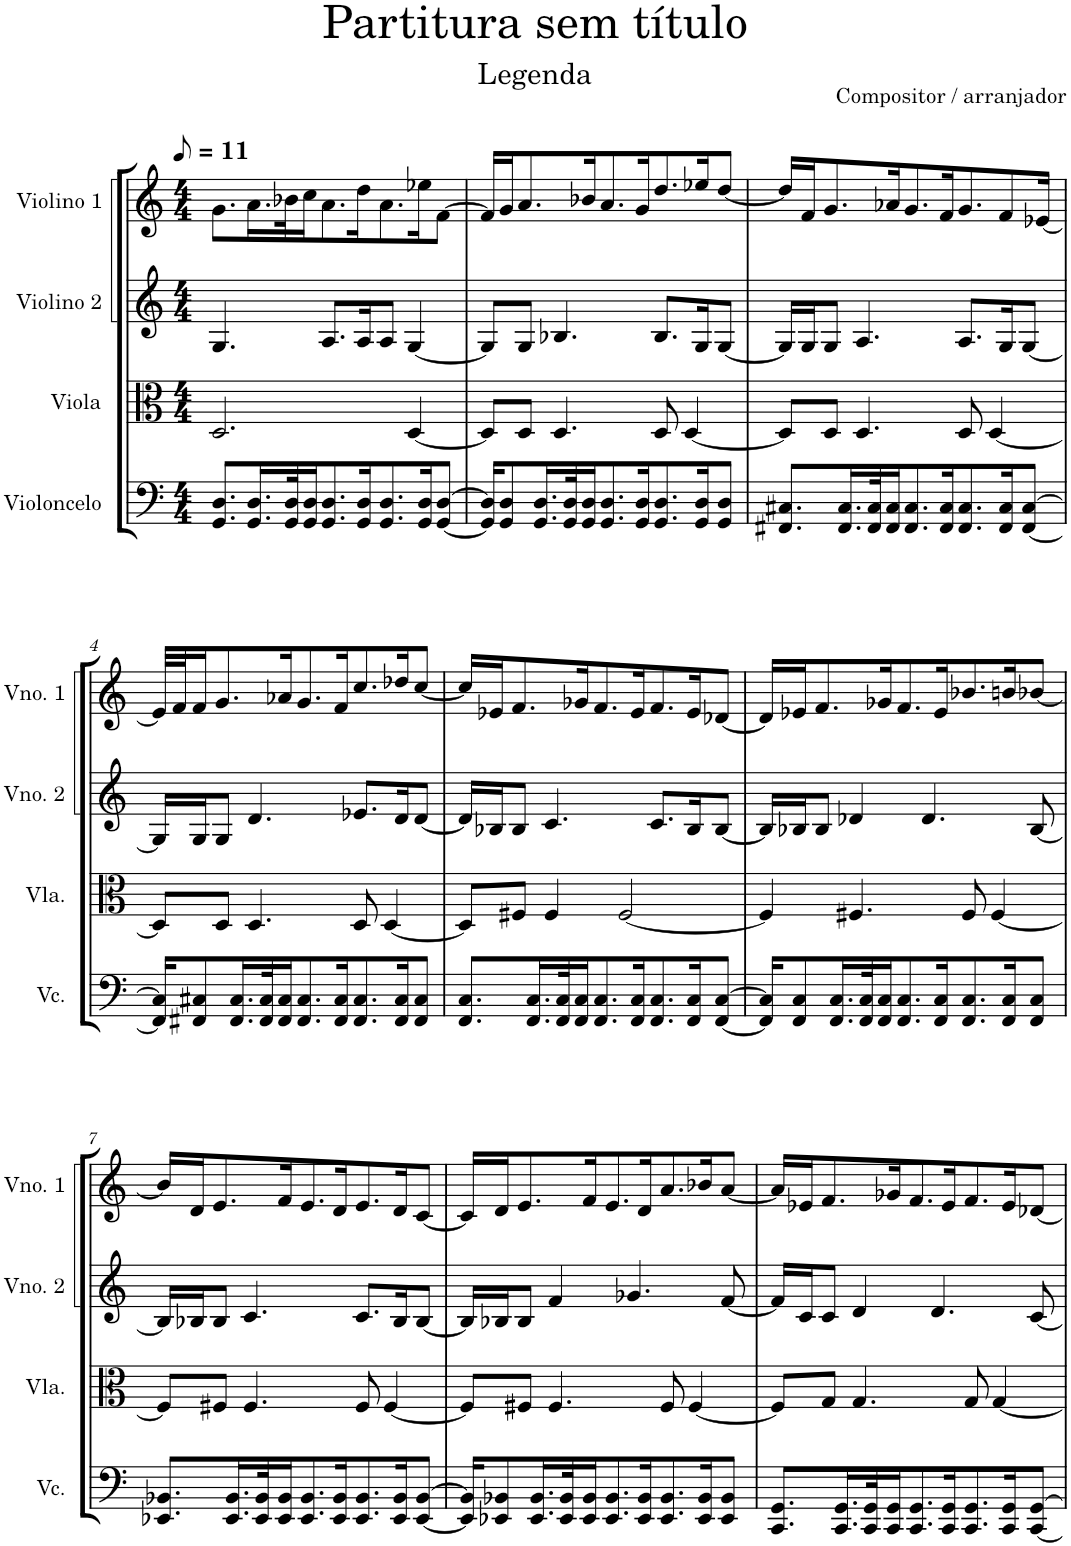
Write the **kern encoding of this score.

**kern	**kern	**kern	**kern
*part4	*part3	*part2	*part1
*staff4	*staff3	*staff2	*staff1
*I"Violoncelo	*I"Viola	*I"Violino 2	*I"Violino 1
*I'Vc.	*I'Vla.	*I'Vno. 2	*I'Vno. 1
*clefF4	*clefC3	*clefG2	*clefG2
*k[]	*k[]	*k[]	*k[]
*M4/4	*M4/4	*M4/4	*M4/4
*MM6	*MM6	*MM6	*MM6
=1	=1	=1	=1
8.GG/ 8.D/L	2.D/	4.G/	8.g\L
16.GG/ 16.D/L	.	.	16.a\L
32GG/ 32D/K	.	.	32b-X\K
16GG/ 16D/J	.	.	16cc\J
8.GG/ 8.D/	.	8.A/L	8.a\
16GG/ 16D/K	.	16A/K	16dd\K
8.GG/ 8.D/	.	8A/J	8.a\
.	[4D/	[4G/	.
16GG/ 16D/K	.	.	16ee-X\K
[8GG/ [8D/J	.	.	[8f\J
=2	=2	=2	=2
16GG/] 16D/]KL	8D/L]	8G/L]	16f/LL]
8GG/ 8D/	.	.	16g/J
.	8D/J	8G/J	8.a/
16.GG/ 16.D/L	.	.	.
.	4.D/	4.B-X/	.
32GG/ 32D/K	.	.	.
16GG/ 16D/J	.	.	16b-X/K
8.GG/ 8.D/	.	.	8.a/
16GG/ 16D/K	.	.	16g/K
8.GG/ 8.D/	8D/	8.B-/L	8.dd/
.	[4D/	.	.
16GG/ 16D/K	.	16G/K	16ee-X/K
8GG/ 8D/J	.	[8G/J	[8dd/J
=3	=3	=3	=3
8.FF#X/ 8.C#X/L	8D/L]	16G/LL]	16dd/LL]
.	.	16G/J	16f/J
.	8D/J	8G/J	8.g/
16.FF#/ 16.C#/L	.	.	.
.	4.D/	4.A/	.
32FF#/ 32C#/K	.	.	.
16FF#/ 16C#/J	.	.	16a-X/K
8.FF#/ 8.C#/	.	.	8.g/
16FF#/ 16C#/K	.	.	16f/K
8.FF#/ 8.C#/	8D/	8.A/L	8.g/
.	[4D/	.	.
16FF#/ 16C#/K	.	16G/K	8f/
[8FF#/ [8C#/J	.	[8G/J	.
.	.	.	[16e-X/Jk
!!LO:LB:g=z
=4	=4	=4	=4
16FF#/] 16C#/]KL	8D/L]	16G/LL]	32e-/LLL]
.	.	.	32f/J
8FF#X/ 8C#X/	.	16G/J	16f/J
.	8D/J	8G/J	8.g/
16.FF#/ 16.C#/L	.	.	.
.	4.D/	4.d/	.
32FF#/ 32C#/K	.	.	.
16FF#/ 16C#/J	.	.	16a-X/K
8.FF#/ 8.C#/	.	.	8.g/
16FF#/ 16C#/K	.	.	16f/K
8.FF#/ 8.C#/	8D/	8.e-X/L	8.cc/
.	[4D/	.	.
16FF#/ 16C#/K	.	16d/K	16dd-X/K
8FF#/ 8C#/J	.	[8d/J	[8cc/J
=5	=5	=5	=5
8.FF/ 8.C/L	8D/L]	16d/LL]	16cc/LL]
.	.	16B-X/J	16e-X/J
.	8F#X/J	8B-/J	8.f/
16.FF/ 16.C/L	.	.	.
.	4F#/	4.c/	.
32FF/ 32C/K	.	.	.
16FF/ 16C/J	.	.	16g-X/K
8.FF/ 8.C/	.	.	8.f/
.	[2F#/	.	.
16FF/ 16C/K	.	.	16e-/K
8.FF/ 8.C/	.	8.c/L	8.f/
16FF/ 16C/K	.	16B-/K	16e-/K
[8FF/ [8C/J	.	[8B-/J	[8d-X/J
=6	=6	=6	=6
16FF/] 16C/]KL	4F#/]	16B-/LL]	16d-/LL]
8FF/ 8C/	.	16B-X/J	16e-X/J
.	.	8B-/J	8.f/
16.FF/ 16.C/L	.	.	.
.	4.F#X/	4d-X/	.
32FF/ 32C/K	.	.	.
16FF/ 16C/J	.	.	16g-X/K
8.FF/ 8.C/	.	.	8.f/
.	.	4.d-/	.
16FF/ 16C/K	.	.	16e-/K
8.FF/ 8.C/	8F#/	.	8.b-X/
.	[4F#/	.	.
16FF/ 16C/K	.	.	16bn/K
8FF/ 8C/J	.	[8B-/	[8b-X/J
!!LO:LB:g=z
=7	=7	=7	=7
8.EE-X/ 8.BB-X/L	8F#/L]	16B-/LL]	16b-/LL]
.	.	16B-X/J	16d/J
.	8F#X/J	8B-/J	8.e/
16.EE-/ 16.BB-/L	.	.	.
.	4.F#/	4.c/	.
32EE-/ 32BB-/K	.	.	.
16EE-/ 16BB-/J	.	.	16f/K
8.EE-/ 8.BB-/	.	.	8.e/
16EE-/ 16BB-/K	.	.	16d/K
8.EE-/ 8.BB-/	8F#/	8.c/L	8.e/
.	[4F#/	.	.
16EE-/ 16BB-/K	.	16B-/K	16d/K
[8EE-/ [8BB-/J	.	[8B-/J	[8c/J
=8	=8	=8	=8
16EE-/] 16BB-/]KL	8F#/L]	16B-/LL]	16c/LL]
8EE-X/ 8BB-X/	.	16B-X/J	16d/J
.	8F#X/J	8B-/J	8.e/
16.EE-/ 16.BB-/L	.	.	.
.	4.F#/	4f/	.
32EE-/ 32BB-/K	.	.	.
16EE-/ 16BB-/J	.	.	16f/K
8.EE-/ 8.BB-/	.	.	8.e/
.	.	4.g-X/	.
16EE-/ 16BB-/K	.	.	16d/K
8.EE-/ 8.BB-/	8F#/	.	8.a/
.	[4F#/	.	.
16EE-/ 16BB-/K	.	.	16b-X/K
8EE-/ 8BB-/J	.	[8f/	[8a/J
=9	=9	=9	=9
8.CC/ 8.GG/L	8F#/L]	16f/LL]	16a/LL]
.	.	16c/J	16e-X/J
.	8G/J	8c/J	8.f/
16.CC/ 16.GG/L	.	.	.
.	4.G/	4d/	.
32CC/ 32GG/K	.	.	.
16CC/ 16GG/J	.	.	16g-X/K
8.CC/ 8.GG/	.	.	8.f/
.	.	4.d/	.
16CC/ 16GG/K	.	.	16e-/K
8.CC/ 8.GG/	8G/	.	8.f/
.	[4G/	.	.
16CC/ 16GG/K	.	.	16e-/K
[8CC/ [8GG/J	.	[8c/	[8d-X/J
=	=	=	=
*-	*-	*-	*-
